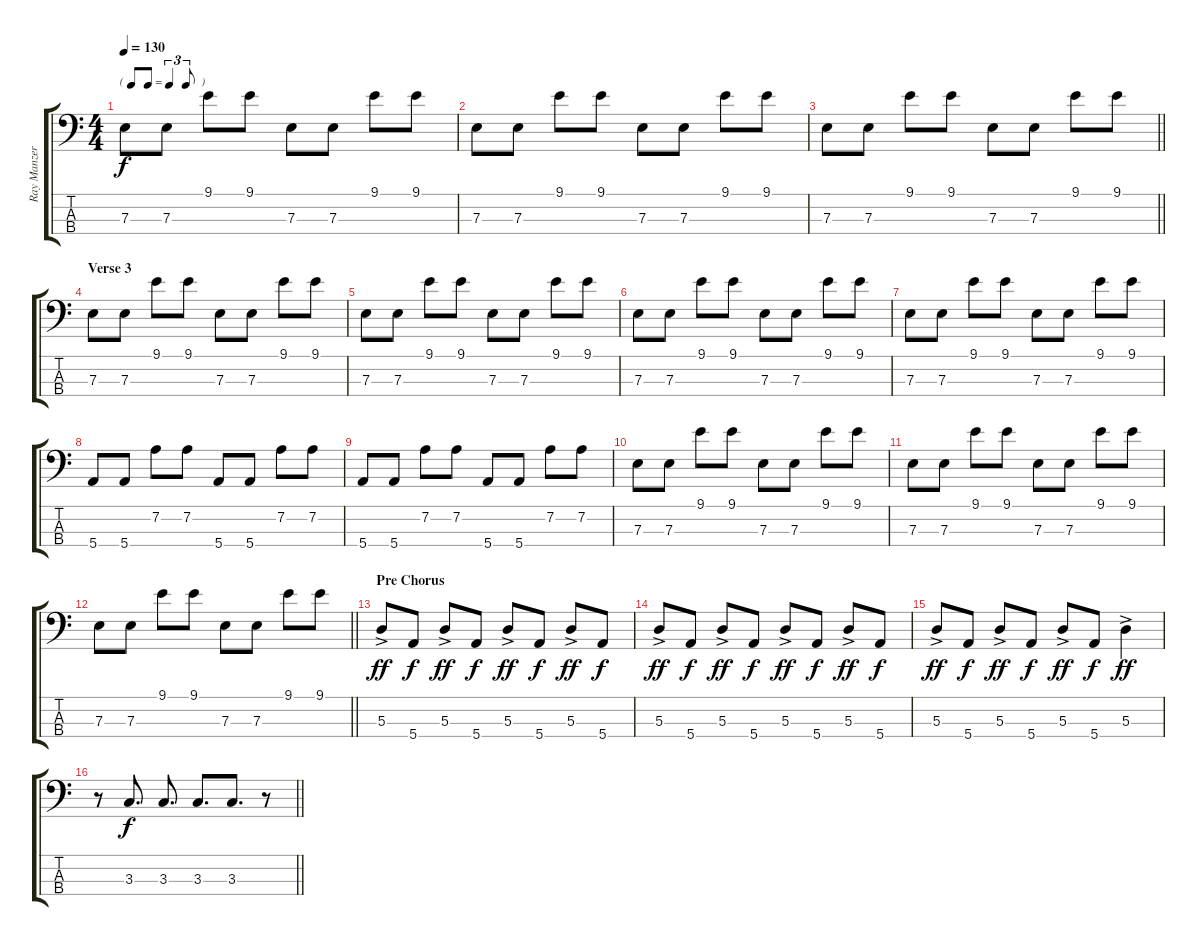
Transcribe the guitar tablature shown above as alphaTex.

\track ("Ray Manzerek" "Ray Manzer") {instrument electricbassfinger}
\staff {score tabs}
\tuning (G2 D2 A1 E1) {hide}
\ts (4 4)
\tf triplet8th
\tempo 130
\clef f4
\ks c
7.3.8{dy f} 7.3.8 9.1.8 9.1.8 7.3.8 7.3.8 9.1.8 9.1.8 |
7.3.8 7.3.8 9.1.8 9.1.8 7.3.8 7.3.8 9.1.8 9.1.8 |
\barLineRight lightlight
7.3.8 7.3.8 9.1.8 9.1.8 7.3.8 7.3.8 9.1.8 9.1.8 |
\section ("" "Verse 3")
7.3.8 7.3.8 9.1.8 9.1.8 7.3.8 7.3.8 9.1.8 9.1.8 |
7.3.8 7.3.8 9.1.8 9.1.8 7.3.8 7.3.8 9.1.8 9.1.8 |
7.3.8 7.3.8 9.1.8 9.1.8 7.3.8 7.3.8 9.1.8 9.1.8 |
7.3.8 7.3.8 9.1.8 9.1.8 7.3.8 7.3.8 9.1.8 9.1.8 |
5.4.8 5.4.8 7.2.8 7.2.8 5.4.8 5.4.8 7.2.8 7.2.8 |
5.4.8 5.4.8 7.2.8 7.2.8 5.4.8 5.4.8 7.2.8 7.2.8 |
7.3.8 7.3.8 9.1.8 9.1.8 7.3.8 7.3.8 9.1.8 9.1.8 |
7.3.8 7.3.8 9.1.8 9.1.8 7.3.8 7.3.8 9.1.8 9.1.8 |
\barLineRight lightlight
7.3.8 7.3.8 9.1.8 9.1.8 7.3.8 7.3.8 9.1.8 9.1.8 |
\section ("" "Pre Chorus")
5.3{ac}.8{dy ff} 5.4.8{dy f} 5.3{ac}.8{dy ff} 5.4.8{dy f} 5.3{ac}.8{dy ff} 5.4.8{dy f} 5.3{ac}.8{dy ff} 5.4.8{dy f} |
5.3{ac}.8{dy ff} 5.4.8{dy f} 5.3{ac}.8{dy ff} 5.4.8{dy f} 5.3{ac}.8{dy ff} 5.4.8{dy f} 5.3{ac}.8{dy ff} 5.4.8{dy f} |
5.3{ac}.8{dy ff} 5.4.8{dy f} 5.3{ac}.8{dy ff} 5.4.8{dy f} 5.3{ac}.8{dy ff} 5.4.8{dy f} 5.3{ac}.4{dy ff} |
\barLineRight lightlight
r.8 3.3.8{d dy f} 3.3.8{d} 3.3.8{d} 3.3.8{d} r.8
